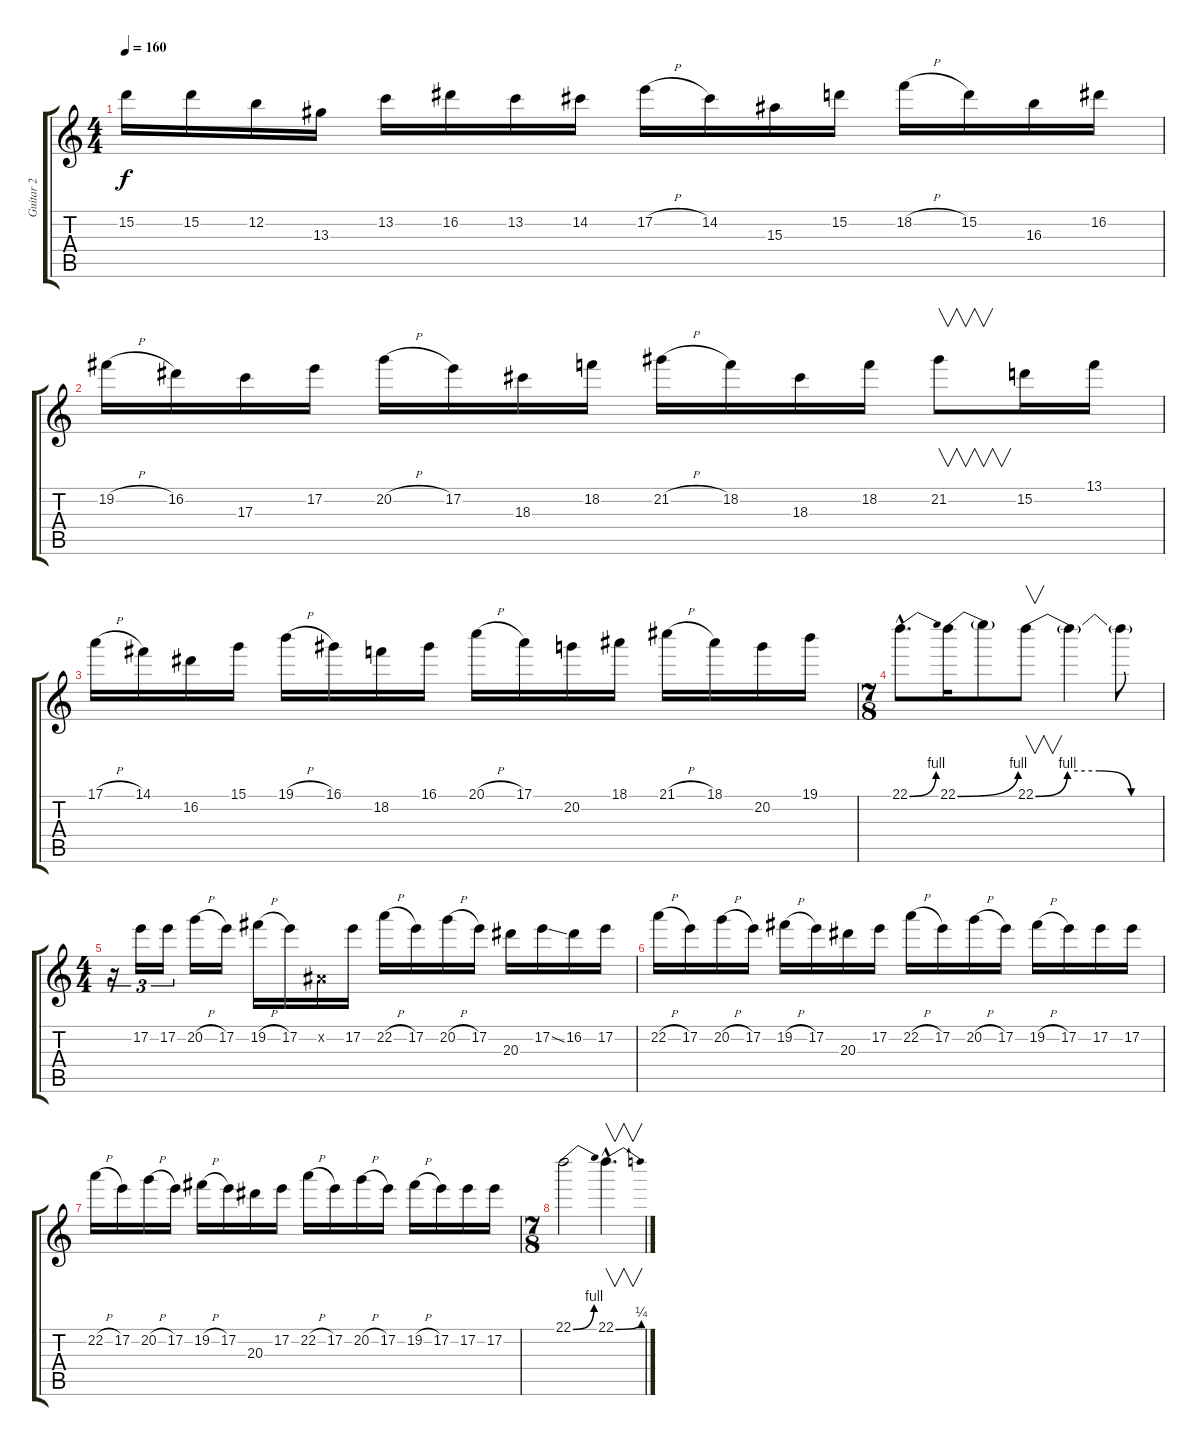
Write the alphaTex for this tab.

\track ("Guitar 2" "Guitar 2") {instrument distortionguitar}
\staff {score tabs}
\tuning (E4 B3 G3 D3 A2 E2) {hide}
\ts (4 4)
\tempo 160
\clef g2
\ks c
15.2.16{dy f} 15.2.16 12.2.16 13.3.16 13.2.16 16.2.16 13.2.16 14.2.16 17.2{h}.16 14.2.16 15.3.16 15.2.16 18.2{h}.16 15.2.16 16.3.16 16.2.16 |
19.2{h}.16 16.2.16 17.3.16 17.2.16 20.2{h}.16 17.2.16 18.3.16 18.2.16 21.2{h}.16 18.2.16 18.3.16 18.2.16 21.2.8{v} 15.2.16 13.1.16 |
17.1{h}.16 14.1.16 16.2.16 15.1.16 19.1{h}.16 16.1.16 18.2.16 16.1.16 20.1{h}.16 17.1.16 20.2.16 18.1.16 21.1{h}.16 18.1.16 20.2.16 19.1.16 |
\ts (7 8)
22.1{be (bend 0 0 60 4) hac}.8{d} 22.1{be (bend 0 0 60 4)}.16 22.1{t}.8 22.1{be (custom 0 0 15 4 30 4 45 0 60 0)}.8{v} 22.1{t}.4 22.1{t}.8 |
\ts (4 4)
r.16{tu (3 2)} 17.2.16{tu (3 2)} 17.2.16{tu (3 2)} 20.2{h}.16 17.2.16 19.2{h}.16 17.2.16 -1.2{x}.16 17.2.16 22.2{h}.16 17.2.16 20.2{h}.16 17.2.16 20.3.16 17.2{ss}.16 16.2.16 17.2.16 |
22.2{h}.16 17.2.16 20.2{h}.16 17.2.16 19.2{h}.16 17.2.16 20.3.16 17.2.16 22.2{h}.16 17.2.16 20.2{h}.16 17.2.16 19.2{h}.16 17.2.16 17.2.16 17.2.16 |
22.2{h}.16 17.2.16 20.2{h}.16 17.2.16 19.2{h}.16 17.2.16 20.3.16 17.2.16 22.2{h}.16 17.2.16 20.2{h}.16 17.2.16 19.2{h}.16 17.2.16 17.2.16 17.2.16 |
\ts (7 8)
22.1{be (bend 0 0 60 4)}.2 22.1{be (bend 0 0 60 1) hac}.4{v d}
